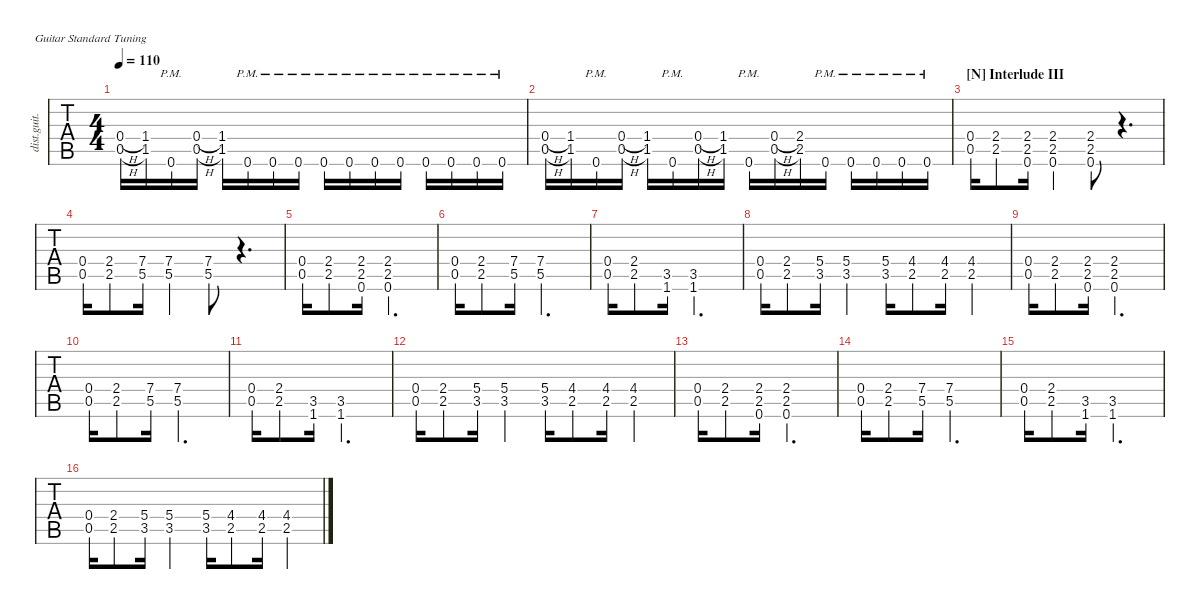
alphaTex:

\defaultSystemsLayout 4
\hideDynamics
\bracketExtendMode nobrackets
\otherSystemsTrackNameOrientation horizontal
\track ("Rhythm Guitar (James)" "dist.guit.") {instrument distortionguitar}
\staff {tabs}
\tuning (E4 B3 G3 D3 A2 E2)
\ts (4 4)
\tempo 110
\clef g2
\ks eminor
(0.5{h acc forcenatural} 0.4{h acc forcenatural}).16{dy mf} (1.4{acc #} 1.5{acc #}).16 0.6{pm acc forcenatural}.16 (0.5{h acc forcenatural} 0.4{h acc forcenatural}).16 (1.4{acc #} 1.5{acc #}).16 0.6{pm acc forcenatural}.16 0.6{pm acc forcenatural}.16 0.6{pm acc forcenatural}.16 0.6{pm acc forcenatural}.16 0.6{pm acc forcenatural}.16 0.6{pm acc forcenatural}.16 0.6{pm acc forcenatural}.16 0.6{pm acc forcenatural}.16 0.6{pm acc forcenatural}.16 0.6{pm acc forcenatural}.16 0.6{pm acc forcenatural}.16 |
(0.5{h acc forcenatural} 0.4{h acc forcenatural}).16 (1.4{acc #} 1.5{acc #}).16 0.6{pm acc forcenatural}.16 (0.5{h acc forcenatural} 0.4{h acc forcenatural}).16 (1.4{acc #} 1.5{acc #}).16 0.6{pm acc forcenatural}.16 (0.5{h acc forcenatural} 0.4{h acc forcenatural}).16 (1.4{acc #} 1.5{acc #}).16 0.6{pm acc forcenatural}.16 (0.5{h acc forcenatural} 0.4{h acc forcenatural}).16 (2.4{acc forcenatural} 2.5{acc forcenatural}).16 0.6{pm acc forcenatural}.16 0.6{pm acc forcenatural}.16 0.6{pm acc forcenatural}.16 0.6{pm acc forcenatural}.16 0.6{pm acc forcenatural}.16 |
\section ("N" "Interlude III")
(0.5{acc forcenatural} 0.4{acc forcenatural}).16 (2.4{st acc forcenatural} 2.5{st acc forcenatural}).8 (0.6{acc forcenatural} 2.5{acc forcenatural} 2.4{acc forcenatural}).16 (0.6{acc forcenatural} 2.5{acc forcenatural} 2.4{acc forcenatural}).4 (0.6{st acc forcenatural} 2.5{st acc forcenatural} 2.4{st acc forcenatural}).8 r.4{d} |
(0.5{acc forcenatural} 0.4{acc forcenatural}).16 (2.4{st acc forcenatural} 2.5{st acc forcenatural}).8 (5.5{acc forcenatural} 7.4{acc forcenatural}).16 (5.5{acc forcenatural} 7.4{acc forcenatural}).4 (5.5{st acc forcenatural} 7.4{st acc forcenatural}).8 r.4{d} |
(0.5{acc forcenatural} 0.4{acc forcenatural}).16 (2.4{st acc forcenatural} 2.5{st acc forcenatural}).8 (0.6{acc forcenatural} 2.5{acc forcenatural} 2.4{acc forcenatural}).16 (0.6{acc forcenatural} 2.5{acc forcenatural} 2.4{acc forcenatural}).2{d} |
(0.5{acc forcenatural} 0.4{acc forcenatural}).16 (2.4{st acc forcenatural} 2.5{st acc forcenatural}).8 (5.5{acc forcenatural} 7.4{acc forcenatural}).16 (5.5{acc forcenatural} 7.4{acc forcenatural}).2{d} |
(0.5{acc forcenatural} 0.4{acc forcenatural}).16 (2.4{st acc forcenatural} 2.5{st acc forcenatural}).8 (1.6{acc forcenatural} 3.5{acc forcenatural}).16 (1.6{acc forcenatural} 3.5{acc forcenatural}).2{d} |
(0.5{acc forcenatural} 0.4{acc forcenatural}).16 (2.4{st acc forcenatural} 2.5{st acc forcenatural}).8 (3.5{acc forcenatural} 5.4{acc forcenatural}).16 (3.5{acc forcenatural} 5.4{acc forcenatural}).4 (3.5{acc forcenatural} 5.4{acc forcenatural}).16 (2.5{st acc forcenatural} 4.4{st acc #}).8 (2.5{acc forcenatural} 4.4{acc #}).16 (2.5{acc forcenatural} 4.4{acc #}).4 |
(0.5{acc forcenatural} 0.4{acc forcenatural}).16 (2.4{st acc forcenatural} 2.5{st acc forcenatural}).8 (0.6{acc forcenatural} 2.5{acc forcenatural} 2.4{acc forcenatural}).16 (0.6{acc forcenatural} 2.5{acc forcenatural} 2.4{acc forcenatural}).2{d} |
(0.5{acc forcenatural} 0.4{acc forcenatural}).16 (2.4{st acc forcenatural} 2.5{st acc forcenatural}).8 (5.5{acc forcenatural} 7.4{acc forcenatural}).16 (5.5{acc forcenatural} 7.4{acc forcenatural}).2{d} |
(0.5{acc forcenatural} 0.4{acc forcenatural}).16 (2.4{st acc forcenatural} 2.5{st acc forcenatural}).8 (1.6{acc forcenatural} 3.5{acc forcenatural}).16 (1.6{acc forcenatural} 3.5{acc forcenatural}).2{d} |
(0.5{acc forcenatural} 0.4{acc forcenatural}).16 (2.4{st acc forcenatural} 2.5{st acc forcenatural}).8 (3.5{acc forcenatural} 5.4{acc forcenatural}).16 (3.5{acc forcenatural} 5.4{acc forcenatural}).4 (3.5{acc forcenatural} 5.4{acc forcenatural}).16 (2.5{st acc forcenatural} 4.4{st acc #}).8 (2.5{acc forcenatural} 4.4{acc #}).16 (2.5{acc forcenatural} 4.4{acc #}).4 |
(0.5{acc forcenatural} 0.4{acc forcenatural}).16 (2.4{st acc forcenatural} 2.5{st acc forcenatural}).8 (0.6{acc forcenatural} 2.5{acc forcenatural} 2.4{acc forcenatural}).16 (0.6{acc forcenatural} 2.5{acc forcenatural} 2.4{acc forcenatural}).2{d} |
(0.5{acc forcenatural} 0.4{acc forcenatural}).16 (2.4{st acc forcenatural} 2.5{st acc forcenatural}).8 (5.5{acc forcenatural} 7.4{acc forcenatural}).16 (5.5{acc forcenatural} 7.4{acc forcenatural}).2{d} |
(0.5{acc forcenatural} 0.4{acc forcenatural}).16 (2.4{st acc forcenatural} 2.5{st acc forcenatural}).8 (1.6{acc forcenatural} 3.5{acc forcenatural}).16 (1.6{acc forcenatural} 3.5{acc forcenatural}).2{d} |
(0.5{acc forcenatural} 0.4{acc forcenatural}).16 (2.4{st acc forcenatural} 2.5{st acc forcenatural}).8 (3.5{acc forcenatural} 5.4{acc forcenatural}).16 (3.5{acc forcenatural} 5.4{acc forcenatural}).4 (3.5{acc forcenatural} 5.4{acc forcenatural}).16 (2.5{st acc forcenatural} 4.4{st acc #}).8 (2.5{acc forcenatural} 4.4{acc #}).16 (2.5{acc forcenatural} 4.4{acc #}).4
